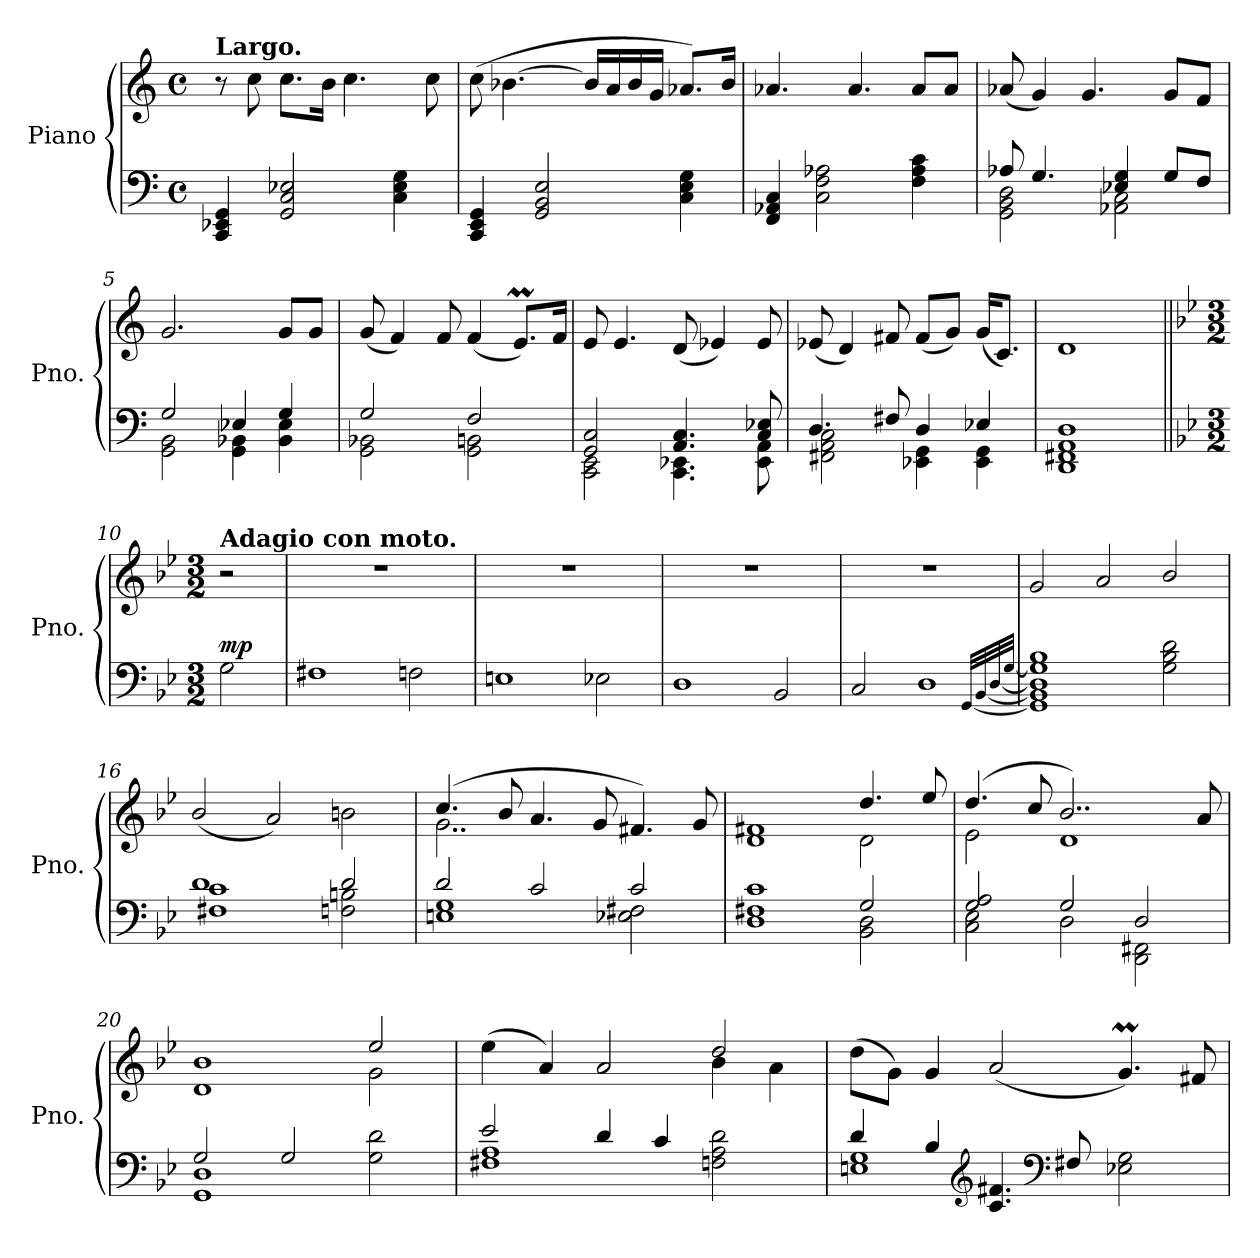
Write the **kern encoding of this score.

**kern	**kern	**dynam
*part1	*part1	*part1
*staff2	*staff1	*staff1/2
*I"Piano	*	*
*I'Pno.	*	*
*clefF4	*clefG2	*
*k[]	*k[]	*
*M4/4	*M4/4	*
*met(c)	*met(c)	*
=1	=1	=1
!	!LO:TX:a:B:t=Largo.	!
4CC/ 4EE-X/ 4GG/	8r	.
.	8cc\	.
2GG/ 2C/ 2E-X/	8.cc\L	.
.	16b\Jk	.
.	4.cc\	.
4C\ 4E-\ 4G\	.	.
.	8cc\	.
=2	=2	=2
4CC/ 4EE/ 4GG/	(>8cc\	.
.	[4.b-X\	.
2GG/ 2BB/ 2E/	.	.
.	16b-/LL]	.
.	16a/	.
.	16b-/	.
.	16g/JJ	.
4C\ 4E\ 4G\	8.a-X/L)	.
.	16b-/Jk	.
=3	=3	=3
4FF/ 4AA-X/ 4C/	4.a-X/	.
2C\ 2F\ 2A-X\	.	.
.	4.a-/	.
4F\ 4A-\ 4c\	8a-/L	.
.	8a-/J	.
=4	=4	=4
*^	*	*
8A-X/	2GG\ 2BB\ 2D\	(<8a-X/	.
4.G/	.	4g/)	.
.	.	4.g/	.
4E-X/ 4G/	2AA-X\ 2C\	.	.
8G/L	.	8g/L	.
8F/J	.	8f/J	.
=5	=5	=5	=5
2G/	2GG\ 2BB\	2.g/	.
4E-X/	4GG\ 4BB-X\	.	.
4G/	4BB-\ 4E-\	8g/L	.
.	.	8g/J	.
=6	=6	=6	=6
2G/	2GG\ 2BB-X\	(<8g/	.
.	.	4f/)	.
.	.	8f/	.
2F/	2GG\ 2BBn\	(<4f/	.
.	.	8.em/L)	.
.	.	16f/Jk	.
!!LO:LB:g=z
=7	=7	=7	=7
2GG/ 2C/	2CC\ 2EE\	8e/	.
.	.	4.e/	.
4.AA/ 4.C/	4.CC\ 4.EE-X\	(<8d/	.
.	.	4e-X/)	.
8C/ 8E-X/	8EE-\ 8AA\	8e-/	.
=8	=8	=8	=8
4.D/	2FF#X\ 2AA\ 2C\	(<8e-X/	.
.	.	4d/)	.
8F#X/	.	8f#X/	.
4D/	4EE-X\ 4GG\	(<8f#/L	.
.	.	8g/J)	.
4E-X/	4EE-\ 4GG\	(<16g/KL	.
.	.	8.c/J)	.
=9	=9	=9	=9
1D	1DD 1FF#X 1AA	1d	.
*v	*v	*	*
=10||	=10||	=10||
*k[b-e-]	*k[b-e-]	*
*M3/2	*M3/2	*
*^	*	*
!	!	!LO:TX:a:B:t=Adagio con moto.	!
!	!	!	!LO:DY:a=2
*v	*v	*	*
2G\	2r	mp
=11	=11	=11
1F#X	1.r	.
2Fn\	.	.
=12	=12	=12
1En	1.r	.
2E-X\	.	.
=13	=13	=13
1D	1.r	.
2BB-/	.	.
=14	=14	=14
2C/	1.r	.
1D	.	.
[32qGG</LLL	.	.
[32qBB-</	.	.
[32qD</	.	.
[32qG</JJJ	.	.
!!LO:LB:g=z
=15	=15	=15
1GG]< 1BB-]< 1D]< 1G]< 1B-<	2g/	.
.	2a/	.
2G\ 2B-\ 2d\	2b-/	.
=16	=16	=16
*^	*	*
1d	1F#X 1c	(<2b-/	.
.	.	2a/)	.
2d/	2Fn\ 2Bn\	2bn\	.
=17	=17	=17	=17
*	*	*^	*
2d/	1En 1G	(>4.cc/	2..g\	.
.	.	8b-/	.	.
2c/	.	4.a/	.	.
.	.	8g/	2ryy	.
2c/	2E-X\ 2F#X\	4.f#X/)	.	.
.	.	8g/	8ryy	.
=18	=18	=18	=18	=18
1c	1D 1F#X	1f#X	1d	.
2G/	2BB-\ 2D\	4.dd/	2d\	.
.	.	8ee-/	.	.
=19	=19	=19	=19	=19
2G/ 2A/	2C\ 2E-\	(>4.dd/	2e-\	.
.	.	8cc/	.	.
2G/	2D\	2..b-/)	1d	.
2D/	2DD\ 2FF#X\	.	.	.
.	.	8a/	.	.
=20	=20	=20	=20	=20
2G/	1GG 1D	1b-	1d	.
2G/	.	.	.	.
2G\ 2d\	2ryy	2ee-/	2g\	.
!!LO:LB:g=z	!!
=21	=21	=21	=21	=21
2e-/	1F#X 1A	(>4ee-\	1ryy	.
.	.	4a/)	.	.
4d/	.	2a/	.	.
4c/	.	.	.	.
2Fn\ 2A\ 2d\	2ryy	2dd/	4b-\	.
.	.	.	4a\	.
*	*	*v	*v	*
=22	=22	=22	=22
4d/	1En 1G	(>8dd\L	.
.	.	8g\J)	.
4B-/	.	4g/	.
*clefG2	*	*	*
4.c/ 4.f#X/	.	(<2a/	.
*clefF4	*	*	*
8F#X/	.	.	.
2E-X\ 2G\	2ryy	4.gM/)	.
.	.	8f#X/	.
*v	*v	*	*
=	=	=
*-	*-	*-
